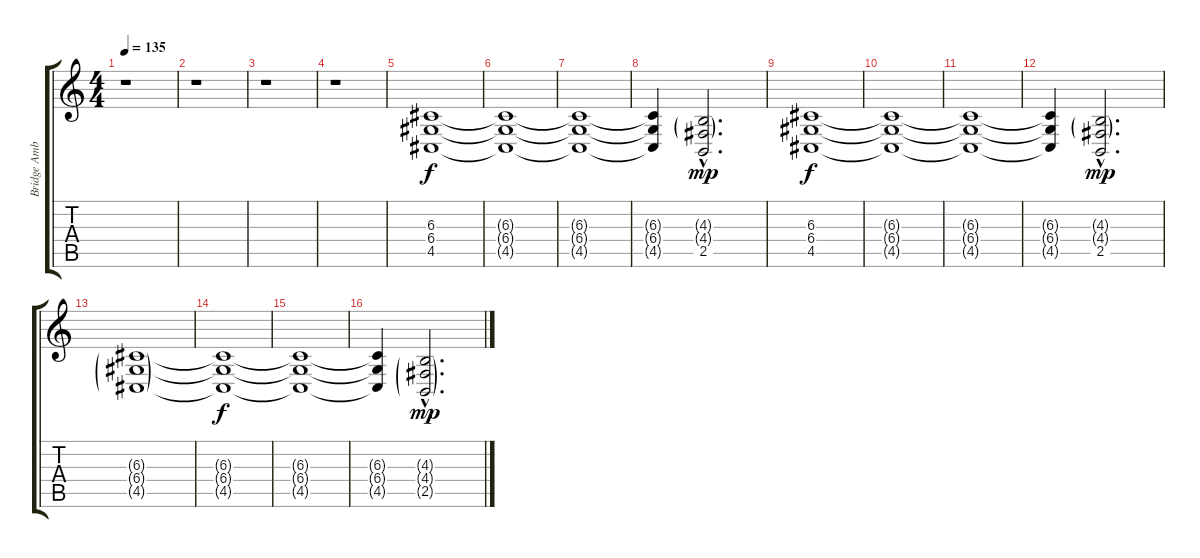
\track ("Bridge Ambiental sound" "Bridge Amb") {instrument fx7echoes}
\staff {score tabs}
\tuning (E4 B3 G3 D3 A2 E2) {hide}
\ts (4 4)
\tempo 135
\clef g2
\ks c
r.1{dy f} |
r.1 |
r.1 |
r.1 |
(6.3 6.4 4.5).1 |
(6.3{t} 6.4{t} 4.5{t}).1 |
(6.3{t} 6.4{t} 4.5{t}).1 |
(6.3{t} 6.4{t} 4.5{t}).4 (4.3{g hac} 4.4{g hac} 2.5{hac}).2{d dy mp} |
(6.3 6.4 4.5).1{dy f} |
(6.3{t} 6.4{t} 4.5{t}).1 |
(6.3{t} 6.4{t} 4.5{t}).1 |
(6.3{t} 6.4{t} 4.5{t}).4 (4.3{g hac} 4.4{g hac} 2.5{hac}).2{d dy mp} |
(6.3{g} 6.4{g} 4.5{g}).1 |
(6.3{t} 6.4{t} 4.5{t}).1{dy f} |
(6.3{t} 6.4{t} 4.5{t}).1 |
(6.3{t} 6.4{t} 4.5{t}).4 (4.3{g hac} 4.4{g hac} 2.5{g hac}).2{d dy mp}
